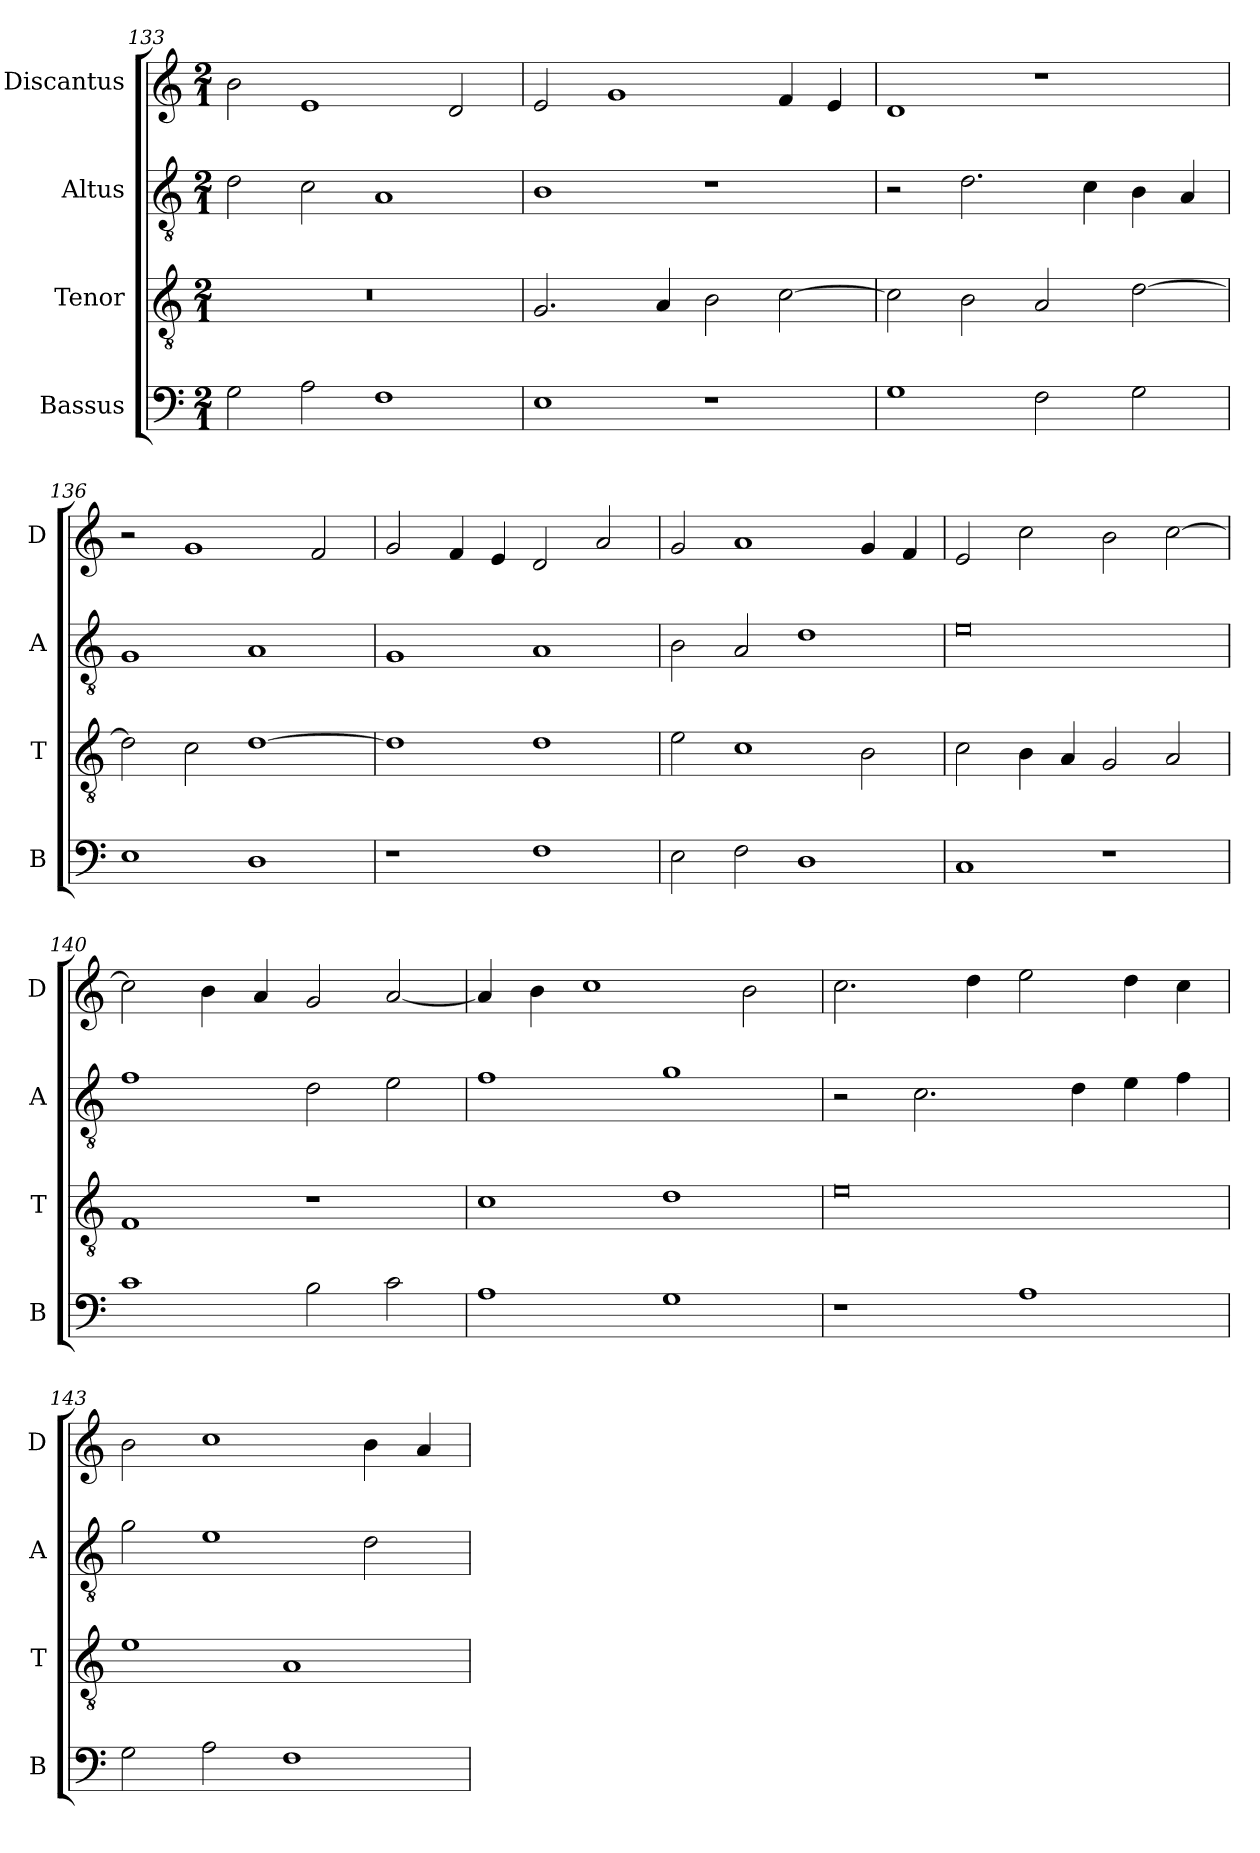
**kern	**kern	**kern	**kern
*part4	*part3	*part2	*part1
*staff4	*staff3	*staff2	*staff1
*I"Bassus	*I"Tenor	*I"Altus	*I"Discantus
*I'B	*I'T	*I'A	*I'D
*clefF4	*clefGv2	*clefGv2	*clefG2
*k[]	*k[]	*k[]	*k[]
*M2/1	*M2/1	*M2/1	*M2/1
=133	=133	=133	=133
2G\	0r	2d\	2b\
2A\	.	2c\	1e
1F	.	1A	.
.	.	.	2d/
=134	=134	=134	=134
1E	2.G/	1B	2e/
.	.	.	1g
.	4A/	.	.
1r	2B\	1r	.
.	[2c\	.	4f/
.	.	.	4e/
=135	=135	=135	=135
1G	2c\]	2r	1d
.	2B\	2.d\	.
2F\	2A/	.	1r
.	.	4c\	.
2G\	[2d\	4B\	.
.	.	4A/	.
=136	=136	=136	=136
1E	2d\]	1G	2r
.	2c\	.	1g
1D	[1d	1A	.
.	.	.	2f/
=137	=137	=137	=137
1r	1d]	1G	2g/
.	.	.	4f/
.	.	.	4e/
1F	1d	1A	2d/
.	.	.	2a/
=138	=138	=138	=138
2E\	2e\	2B\	2g/
2F\	1c	2A/	1a
1D	.	1d	.
.	2B\	.	4g/
.	.	.	4f/
=139	=139	=139	=139
1C	2c\	0e	2e/
.	4B\	.	2cc\
.	4A/	.	.
1r	2G/	.	2b\
.	2A/	.	[2cc\
=140	=140	=140	=140
1c	1F	1f	2cc\]
.	.	.	4b\
.	.	.	4a/
2B\	1r	2d\	2g/
2c\	.	2e\	[2a/
=141	=141	=141	=141
1A	1c	1f	4a/]
.	.	.	4b\
.	.	.	1cc
1G	1d	1g	.
.	.	.	2b\
=142	=142	=142	=142
1r	0e	2r	2.cc\
.	.	2.c\	.
.	.	.	4dd\
1A	.	.	2ee\
.	.	4d\	.
.	.	4e\	4dd\
.	.	4f\	4cc\
=143	=143	=143	=143
2G\	1e	2g\	2b\
2A\	.	1e	1cc
1F	1A	.	.
.	.	2d\	4b\
.	.	.	4a/
=	=	=	=
*-	*-	*-	*-
